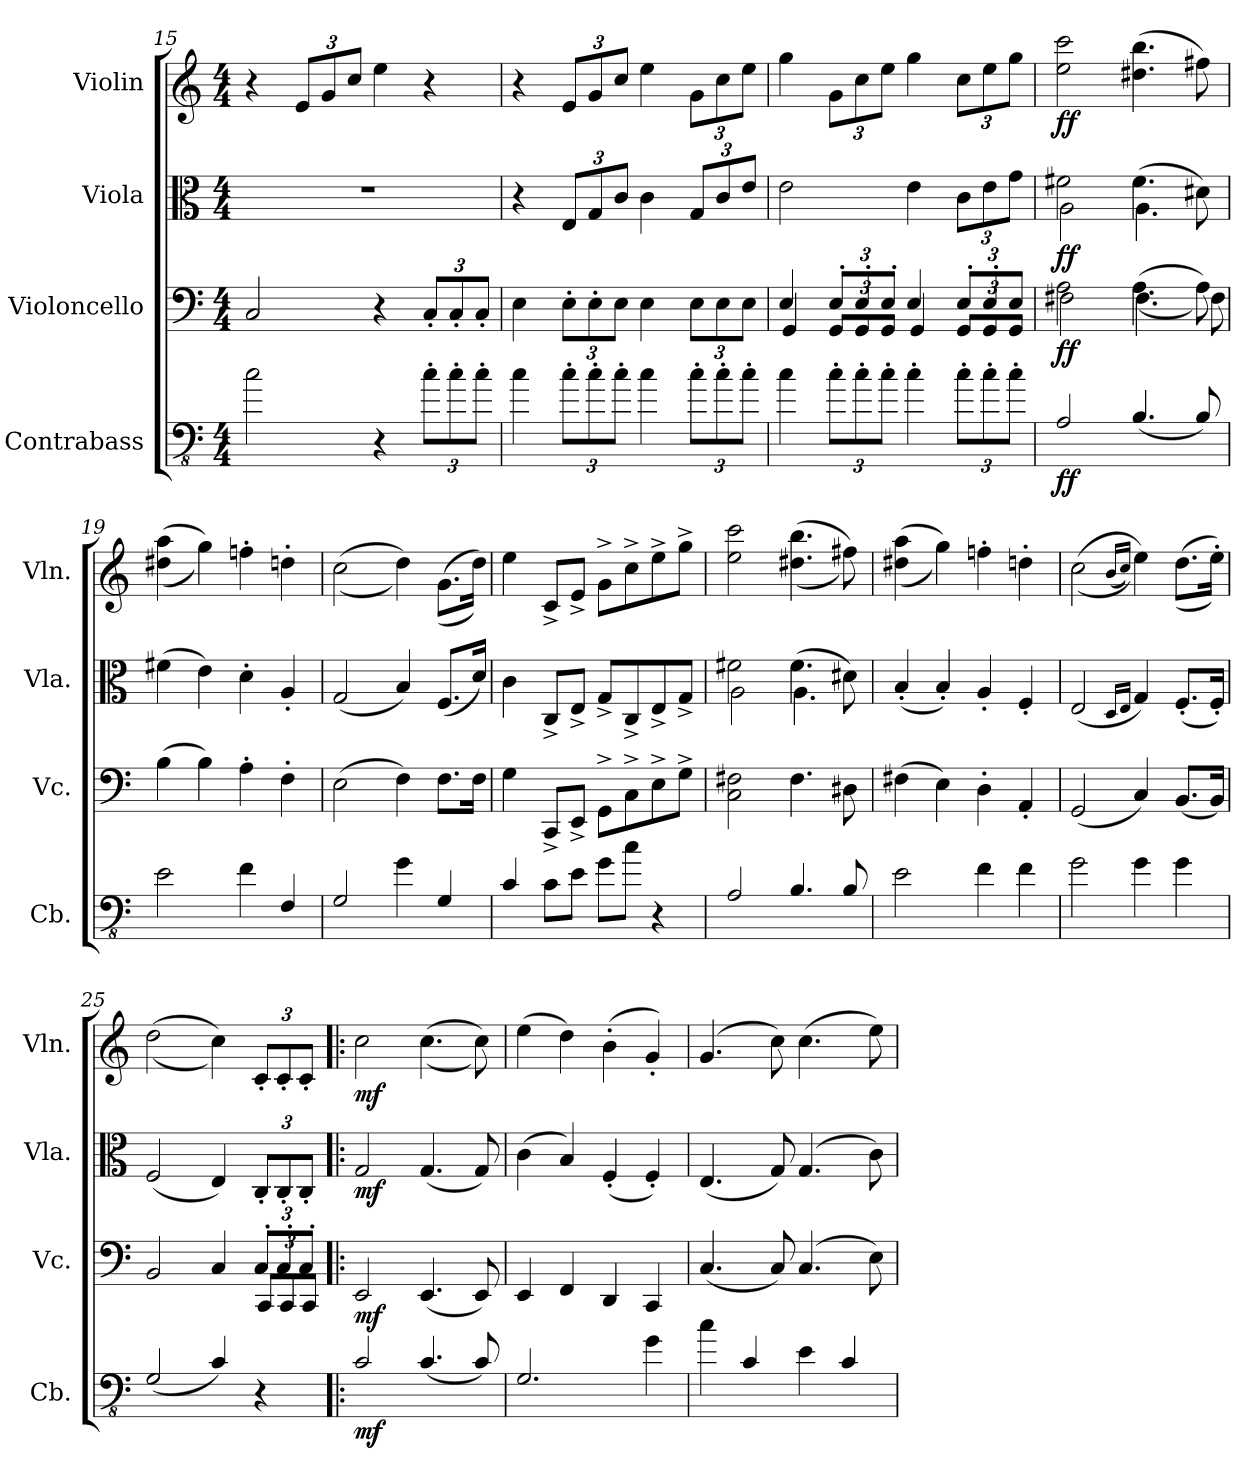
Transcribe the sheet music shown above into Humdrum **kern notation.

**kern	**dynam	**kern	**dynam	**kern	**dynam	**kern	**dynam
*part4	*part4	*part3	*part3	*part2	*part2	*part1	*part1
*staff4	*staff4	*staff3	*staff3	*staff2	*staff2	*staff1	*staff1
*I"Contrabass	*	*I"Violoncello	*	*I"Viola	*	*I"Violin	*
*I'Cb.	*	*I'Vc.	*	*I'Vla.	*	*I'Vln.	*
*clefFv4	*	*clefF4	*	*clefC3	*	*clefG2	*
*ITrd7c12	*	*	*	*	*	*	*
*k[]	*	*k[]	*	*k[]	*	*k[]	*
*M4/4	*	*M4/4	*	*M4/4	*	*M4/4	*
=15	=15	=15	=15	=15	=15	=15	=15
2C\	.	2C/	.	1r	.	4r	.
*	*	*	*	*	*	*Xbrackettup	*
.	.	.	.	.	.	12e/L	.
.	.	.	.	.	.	12g/	.
.	.	.	.	.	.	12cc/J	.
4r	.	4r	.	.	.	4ee\	.
*Xbrackettup	*	*Xbrackettup	*	*	*	*	*
12C'\L	.	12C'/L	.	.	.	4r	.
12C'\	.	12C'/	.	.	.	.	.
12C'\J	.	12C'/J	.	.	.	.	.
=16	=16	=16	=16	=16	=16	=16	=16
4C\	.	4E\	.	4r	.	4r	.
*	*	*	*	*Xbrackettup	*	*	*
12C'\L	.	12E'\L	.	12E/L	.	12e/L	.
12C'\	.	12E'\	.	12G/	.	12g/	.
12C'\J	.	12E\J	.	12c/J	.	12cc/J	.
4C\	.	4E\	.	4c\	.	4ee\	.
12C'\L	.	12E\L	.	12G/L	.	12g\L	.
12C'\	.	12E\	.	12c/	.	12cc\	.
12C'\J	.	12E\J	.	12e/J	.	12ee\J	.
!!LO:PB:g=z
=17	=17	=17	=17	=17	=17	=17	=17
*	*	*^	*	*	*	*	*
4C\	.	4E/	4GG/	.	2e\	.	4gg\	.
12C'\L	.	12E'/L	12GG/L	.	.	.	12g\L	.
12C'\	.	12E'/	12GG/	.	.	.	12cc\	.
12C'\J	.	12E'/J	12GG/J	.	.	.	12ee\J	.
4C'\	.	4E/	4GG/	.	4e\	.	4gg\	.
12C'\L	.	12E'/L	12GG/L	.	12c\L	.	12cc\L	.
12C'\	.	12E'/	12GG/	.	12e\	.	12ee\	.
12C'\J	.	12E/J	12GG/J	.	12g\J	.	12gg\J	.
=18	=18	=18	=18	=18	=18	=18	=18	=18
*	*	*	*	*	*^	*	*	*
!	!LO:DY:b	!	!	!LO:DY:b	!	!	!LO:DY:b	!	!LO:DY:b
2AAA/	ff	2A\	2F#X\	ff	2f#X\	2A\	ff	2ee\ 2ccc\	ff
(4.BBB/	.	((4.A\	4.F#\	.	(4.f#\	4.A\	.	(4.dd#X\ 4.bb\	.
8BBB/)	.	8A\))	8F#\	.	8d#X\)	8ryy	.	8ff#X\)	.
*	*	*v	*v	*	*	*	*	*	*
*	*	*	*	*v	*v	*	*	*
=19	=19	=19	=19	=19	=19	=19	=19
2EE\	.	(4B\	.	(4f#X\	.	((4dd#X\ 4aa\	.
.	.	4B\)	.	4e\)	.	4gg\))	.
4FF\	.	4A'\	.	4d'\	.	4ffn'\	.
4FFF/	.	4F'\	.	4A'/	.	4ddn'\	.
=20	=20	=20	=20	=20	=20	=20	=20
2GGG/	.	(2E\	.	(2G/	.	((2cc\	.
4GG\	.	4F\)	.	4B/)	.	4dd\))	.
4GGG/	.	8.F\L	.	(8.F/L	.	((8.g\L	.
.	.	16F\Jk	.	16d/Jk)	.	16dd\Jk))	.
=21	=21	=21	=21	=21	=21	=21	=21
4CC/	.	4G\	.	4c\	.	4ee\	.
8CC\L	.	8CC^/L	.	8C^/L	.	8c^/L	.
8EE\J	.	8EE^/J	.	8E^/J	.	8e^/J	.
8GG\L	.	8GG^\L	.	8G^/L	.	8g^\L	.
8C\J	.	8C^\	.	8C^/	.	8cc^\	.
4r	.	8E^\	.	8E^/	.	8ee^\	.
.	.	8G^\J	.	8G^/J	.	8gg^\J	.
!!LO:LB:g=z
=22	=22	=22	=22	=22	=22	=22	=22
*	*	*	*	*^	*	*	*
2AAA/	.	2C\ 2F#X\	.	2f#X\	2A\	.	2ee\ 2ccc\	.
4.BBB/	.	4.F#\	.	(4.f#\	4.A\	.	((4.dd#X\ 4.bb\	.
8BBB/	.	8D#X\	.	8d#X\)	8ryy	.	8ff#X\))	.
*	*	*	*	*v	*v	*	*	*
=23	=23	=23	=23	=23	=23	=23	=23
2EE\	.	(4F#X\	.	(4B'/	.	((4dd#X\ 4aa\	.
.	.	4E\)	.	4B'/)	.	4gg\))	.
4FF\	.	4D'\	.	4A'/	.	4ffn'\	.
4FF\	.	4AA'/	.	4F'/	.	4ddn'\	.
=24	=24	=24	=24	=24	=24	=24	=24
2GG\	.	(2GG/	.	(2E/	.	((2cc\	.
.	.	.	.	16qD/LL	.	(16qb/LL	.
.	.	.	.	16qE/JJ	.	16qcc/JJ)	.
4GG\	.	4C/)	.	4G/)	.	4ee\))	.
4GG\	.	(8.BB/L	.	(8.F'/L	.	((8.dd\L	.
.	.	16BB/Jk)	.	16F'/Jk)	.	16ee'\Jk))	.
=25	=25	=25	=25	=25	=25	=25	=25
*	*	*^	*	*	*	*	*
(2GGG/	.	2BB/	2.ryy	.	(2F/	.	((2dd\	.
4CC/)	.	4C/	.	.	4E/)	.	4cc\))	.
4r	.	12C'/L	12CC/L	.	12C'/L	.	12c'/L	.
.	.	12C'/	12CC/	.	12C'/	.	12c'/	.
.	.	12C'/J	12CC/J	.	12C'/J	.	12c'/J	.
=26!|:	=26!|:	=26!|:	=26!|:	=26!|:	=26!|:	=26!|:	=26!|:	=26!|:
!	!LO:DY:b	!	!	!LO:DY:b	!	!LO:DY:b	!	!LO:DY:b
*	*	*v	*v	*	*	*	*	*
2CC/	mf	2EE/	mf	2G/	mf	2cc\	mf
(4.CC/	.	(4.EE/	.	(4.G/	.	((4.cc\	.
8CC/)	.	8EE/)	.	8G/)	.	8cc\))	.
=27	=27	=27	=27	=27	=27	=27	=27
2.GGG/	.	4EE/	.	(4c\	.	(4ee\	.
.	.	4FF/	.	4B/)	.	4dd\)	.
.	.	4DD/	.	(4F'/	.	(4b'\	.
4GG\	.	4CC/	.	4F'/)	.	4g'/)	.
!!LO:LB:g=z
=28	=28	=28	=28	=28	=28	=28	=28
4C\	.	(4.C/	.	(4.E/	.	(4.g/	.
4CC/	.	.	.	.	.	.	.
.	.	8C/)	.	8G/)	.	8cc\)	.
4EE\	.	(4.C/	.	(4.G/	.	(4.cc\	.
4CC/	.	.	.	.	.	.	.
.	.	8E\)	.	8c\)	.	8ee\)	.
=	=	=	=	=	=	=	=
*-	*-	*-	*-	*-	*-	*-	*-
